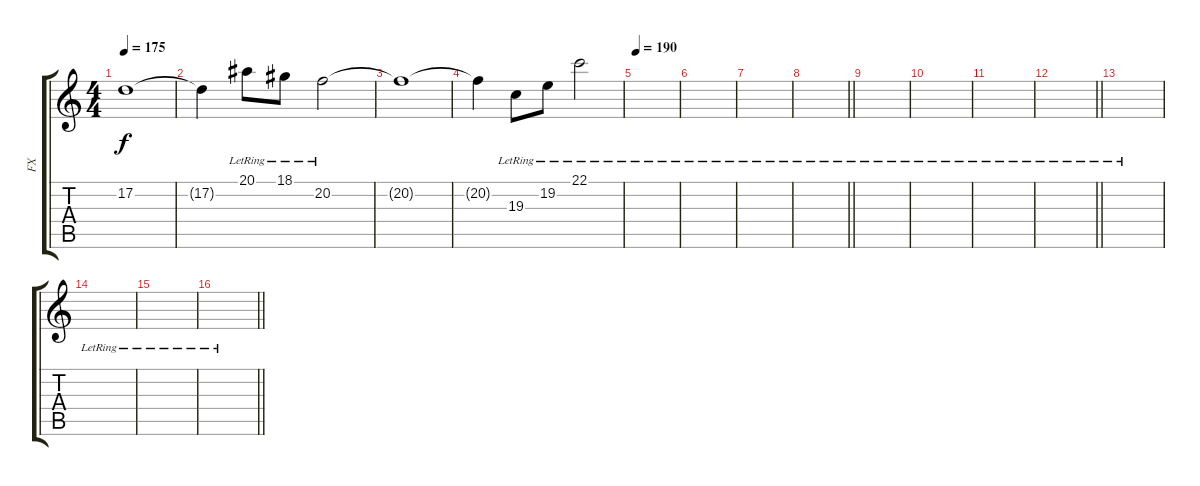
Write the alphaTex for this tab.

\track ("FX" "FX") {instrument pizzicatostrings}
\staff {score tabs}
\tuning (D4 A3 F3 C3 G2 C2) {hide}
\ts (4 4)
\tempo 175
\clef g2
\ks c
17.2{t}.1{dy f} |
17.2{t}.4 20.1{lr}.8 18.1{lr}.8 20.2{lr}.2 |
20.2{t}.1 |
20.2{t}.4 19.3{lr}.8 19.2{lr}.8 22.1{lr}.2 |
\tempo 190
|
|
|
\barLineRight lightlight
|
|
|
|
\barLineRight lightlight
|
|
|
|
\barLineRight lightlight
